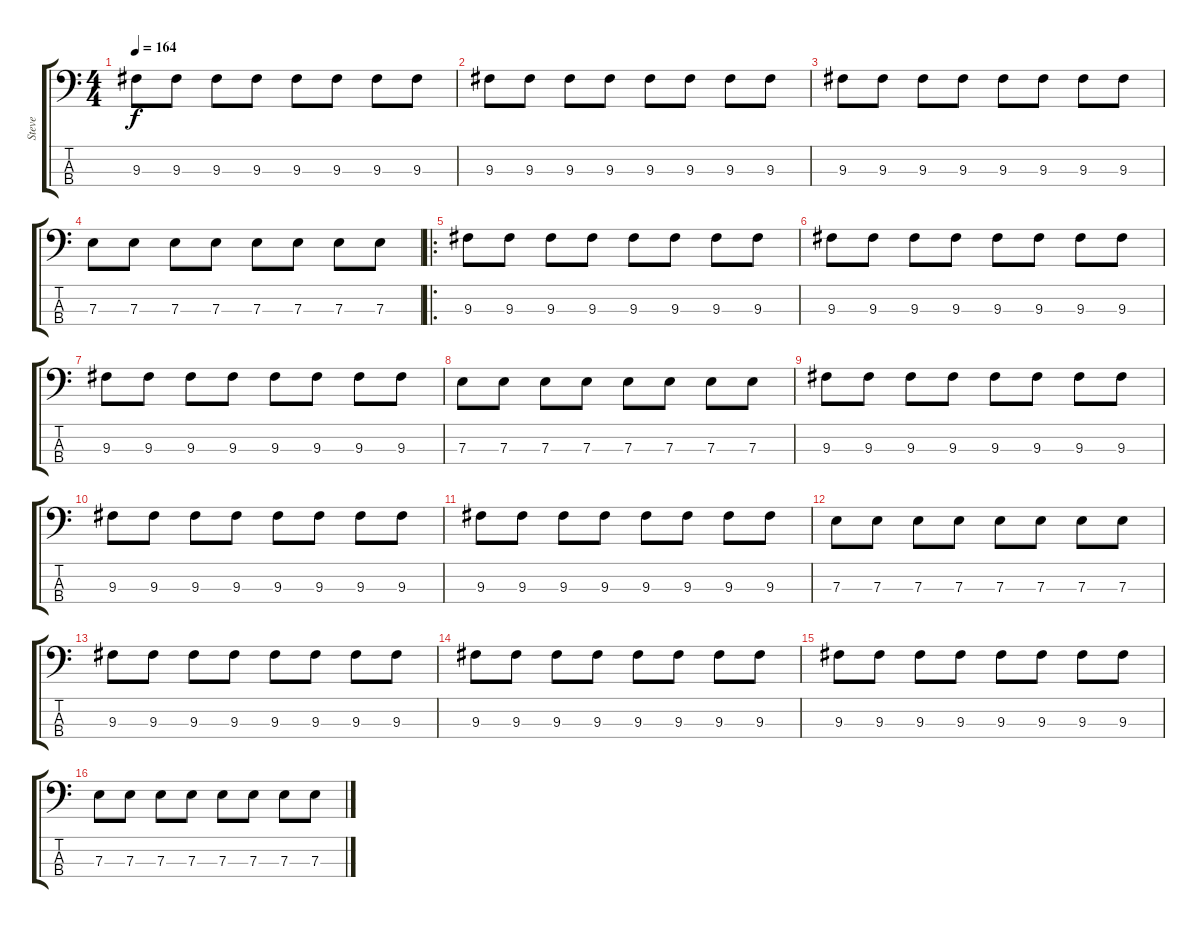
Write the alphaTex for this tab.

\track ("Steve" "Steve") {instrument electricbassfinger}
\staff {score tabs}
\tuning (G2 D2 A1 E1) {hide}
\ts (4 4)
\tempo 164
\clef f4
\ks c
9.3.8{dy f} 9.3.8 9.3.8 9.3.8 9.3.8 9.3.8 9.3.8 9.3.8 |
9.3.8 9.3.8 9.3.8 9.3.8 9.3.8 9.3.8 9.3.8 9.3.8 |
9.3.8 9.3.8 9.3.8 9.3.8 9.3.8 9.3.8 9.3.8 9.3.8 |
7.3.8 7.3.8 7.3.8 7.3.8 7.3.8 7.3.8 7.3.8 7.3.8 |
\ro
9.3.8 9.3.8 9.3.8 9.3.8 9.3.8 9.3.8 9.3.8 9.3.8 |
9.3.8 9.3.8 9.3.8 9.3.8 9.3.8 9.3.8 9.3.8 9.3.8 |
9.3.8 9.3.8 9.3.8 9.3.8 9.3.8 9.3.8 9.3.8 9.3.8 |
7.3.8 7.3.8 7.3.8 7.3.8 7.3.8 7.3.8 7.3.8 7.3.8 |
9.3.8 9.3.8 9.3.8 9.3.8 9.3.8 9.3.8 9.3.8 9.3.8 |
9.3.8 9.3.8 9.3.8 9.3.8 9.3.8 9.3.8 9.3.8 9.3.8 |
9.3.8 9.3.8 9.3.8 9.3.8 9.3.8 9.3.8 9.3.8 9.3.8 |
7.3.8 7.3.8 7.3.8 7.3.8 7.3.8 7.3.8 7.3.8 7.3.8 |
9.3.8 9.3.8 9.3.8 9.3.8 9.3.8 9.3.8 9.3.8 9.3.8 |
9.3.8 9.3.8 9.3.8 9.3.8 9.3.8 9.3.8 9.3.8 9.3.8 |
9.3.8 9.3.8 9.3.8 9.3.8 9.3.8 9.3.8 9.3.8 9.3.8 |
7.3.8 7.3.8 7.3.8 7.3.8 7.3.8 7.3.8 7.3.8 7.3.8
